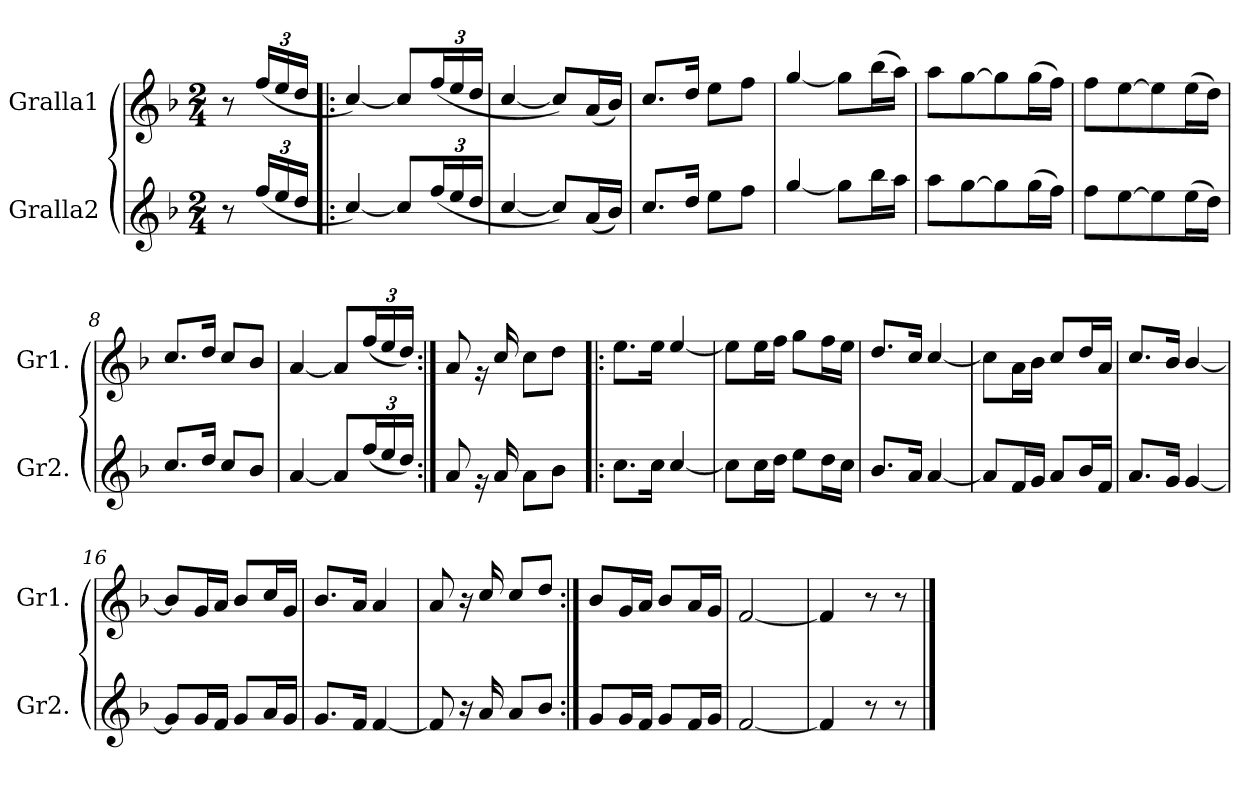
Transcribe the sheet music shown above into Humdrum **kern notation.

**kern	**kern
*part2	*part1
*staff2	*staff1
*I"Gralla2	*I"Gralla1
*I'Gr2.	*I'Gr1.
*clefG2	*clefG2
*k[b-]	*k[b-]
*M2/4	*M2/4
*MM80	*MM80
=1	=1
8r	8r
*Xbrackettup	*Xbrackettup
(<24ff/LL	(<24ff/LL
24ee/	24ee/
24dd/JJ	24dd/JJ
=2!|:	=2!|:
[4cc/)	[4cc/)
8cc/L]	8cc/L]
(<24ff/L	(<24ff/L
24ee/	24ee/
24dd/JJ	24dd/JJ
=3	=3
[4cc/	[4cc/
8cc/L])	8cc/L])
(<16a/L	(<16a/L
16b-/JJ)	16b-/JJ)
=4	=4
8.cc/L	8.cc/L
16dd/Jk	16dd/Jk
8ee\L	8ee\L
8ff\J	8ff\J
=5	=5
[4gg/	[4gg/
8gg\L]	8gg\L]
16bb-\L	(>16bb-\L
16aa\JJ	16aa\JJ)
=6	=6
8aa\L	8aa\L
[8gg\	[8gg\
8gg\]	8gg\]
(>16gg\L	(>16gg\L
16ff\JJ)	16ff\JJ)
!!LO:LB:g=z
=7	=7
8ff\L	8ff\L
[8ee\	[8ee\
8ee\]	8ee\]
(>16ee\L	(>16ee\L
16dd\JJ)	16dd\JJ)
=8	=8
8.cc/L	8.cc/L
16dd/Jk	16dd/Jk
8cc/L	8cc/L
8b-/J	8b-/J
=9	=9
[4a/	[4a/
8a/L]	8a/L]
(<24ff/L	(<24ff/L
24ee/	24ee/
24dd/JJ)	24dd/JJ)
=10:|!	=10:|!
8a/	8a/
16rg	16rg
16a/	16cc/
8a\L	8cc\L
8b-\J	8dd\J
=11!|:	=11!|:
8.cc\L	8.ee\L
16cc\Jk	16ee\Jk
[4cc/	[4ee/
=12	=12
8cc\L]	8ee\L]
16cc\L	16ee\L
16dd\JJ	16ff\JJ
8ee\L	8gg\L
16dd\L	16ff\L
16cc\JJ	16ee\JJ
!!LO:LB:g=z
=13	=13
8.b-/L	8.dd/L
16a/Jk	16cc/Jk
[4a/	[4cc/
=14	=14
8a/L]	8cc\L]
16f/L	16a\L
16g/JJ	16b-\JJ
8a/L	8cc/L
16b-/L	16dd/L
16f/JJ	16a/JJ
=15	=15
8.a/L	8.cc/L
16g/Jk	16b-/Jk
[4g/	[4b-/
=16	=16
8g/L]	8b-/L]
16g/L	16g/L
16f/JJ	16a/JJ
8g/L	8b-/L
16a/L	16cc/L
16g/JJ	16g/JJ
=17	=17
8.g/L	8.b-/L
16f/Jk	16a/Jk
[4f/	4a/
=18	=18
8f/]	8a/
16r	16r
16a/	16cc/
8a/L	8cc/L
8b-/J	8dd/J
!!LO:LB:g=z
=19:|!	=19:|!
8g/L	8b-/L
16g/L	16g/L
16f/JJ	16a/JJ
8g/L	8b-/L
16f/L	16a/L
16g/JJ	16g/JJ
=20	=20
[2f/	[2f/
=21	=21
4f/]	4f/]
8r	8r
8r	8r
==	==
*-	*-
